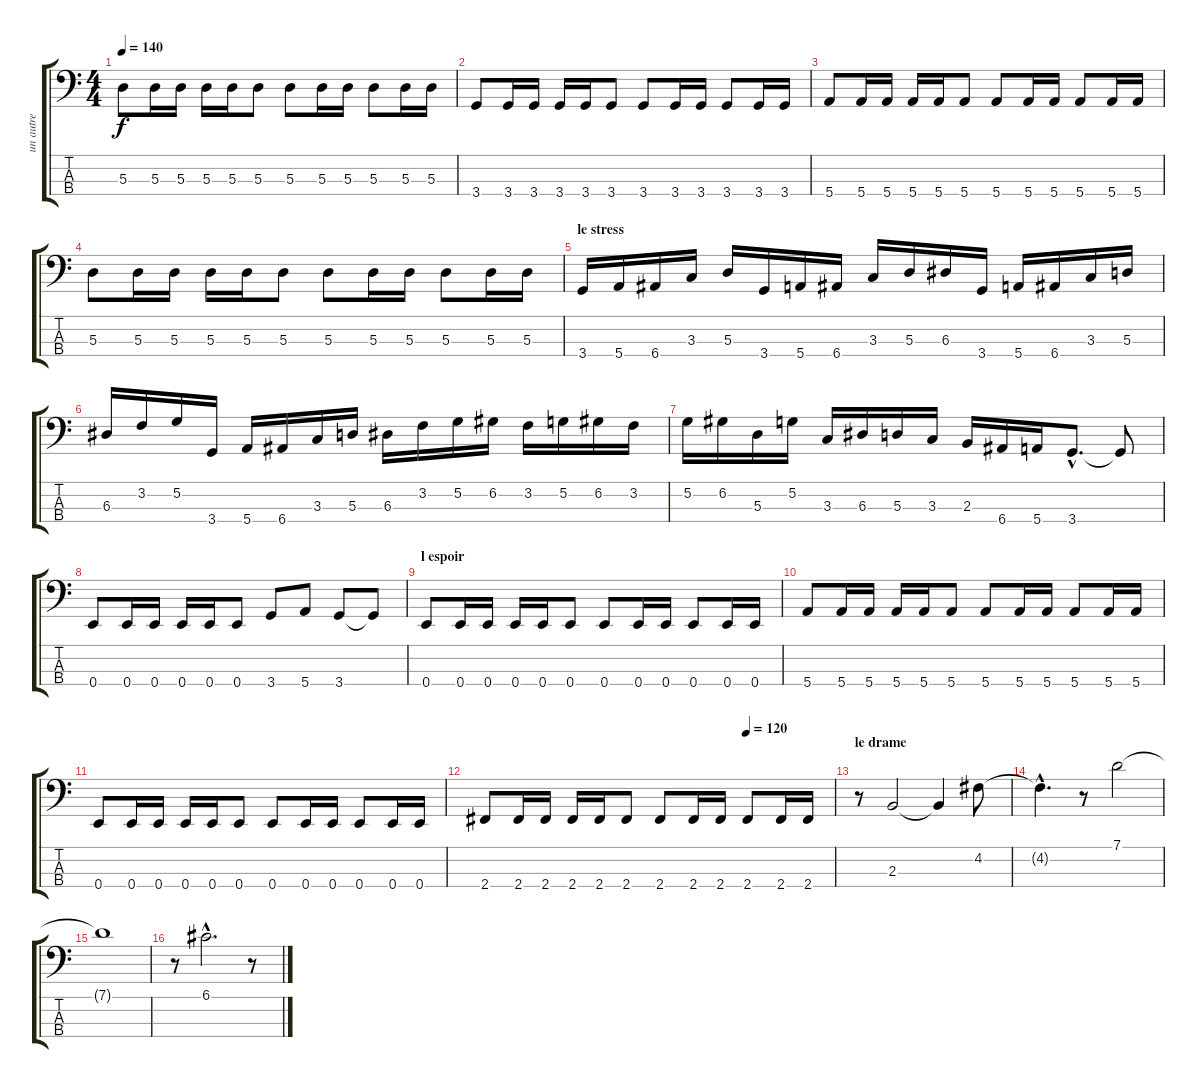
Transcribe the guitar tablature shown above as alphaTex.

\track ("un autre" "un autre") {instrument electricbassfinger}
\staff {score tabs}
\tuning (G2 D2 A1 E1) {hide}
\ts (4 4)
\tempo 140
\clef f4
\ks c
5.3.8{dy f} 5.3.16 5.3.16 5.3.16 5.3.16 5.3.8 5.3.8 5.3.16 5.3.16 5.3.8 5.3.16 5.3.16 |
3.4.8 3.4.16 3.4.16 3.4.16 3.4.16 3.4.8 3.4.8 3.4.16 3.4.16 3.4.8 3.4.16 3.4.16 |
5.4.8 5.4.16 5.4.16 5.4.16 5.4.16 5.4.8 5.4.8 5.4.16 5.4.16 5.4.8 5.4.16 5.4.16 |
5.3.8 5.3.16 5.3.16 5.3.16 5.3.16 5.3.8 5.3.8 5.3.16 5.3.16 5.3.8 5.3.16 5.3.16 |
\section ("" "le stress")
3.4.16 5.4.16 6.4.16 3.3.16 5.3.16 3.4.16 5.4.16 6.4.16 3.3.16 5.3.16 6.3.16 3.4.16 5.4.16 6.4.16 3.3.16 5.3.16 |
6.3.16 3.2.16 5.2.16 3.4.16 5.4.16 6.4.16 3.3.16 5.3.16 6.3.16 3.2.16 5.2.16 6.2.16 3.2.16 5.2.16 6.2.16 3.2.16 |
5.2.16 6.2.16 5.3.16 5.2.16 3.3.16 6.3.16 5.3.16 3.3.16 2.3.16 6.4.16 5.4.16 3.4{hac}.8{d} 3.4{t}.8 |
0.4.8 0.4.16 0.4.16 0.4.16 0.4.16 0.4.8 3.4.8 5.4.8 3.4.8 3.4{t}.8 |
\section ("" "l espoir")
0.4.8 0.4.16 0.4.16 0.4.16 0.4.16 0.4.8 0.4.8 0.4.16 0.4.16 0.4.8 0.4.16 0.4.16 |
5.4.8 5.4.16 5.4.16 5.4.16 5.4.16 5.4.8 5.4.8 5.4.16 5.4.16 5.4.8 5.4.16 5.4.16 |
0.4.8 0.4.16 0.4.16 0.4.16 0.4.16 0.4.8 0.4.8 0.4.16 0.4.16 0.4.8 0.4.16 0.4.16 |
\tempo (120 0.75)
2.4.8 2.4.16 2.4.16 2.4.16 2.4.16 2.4.8 2.4.8 2.4.16 2.4.16 2.4.8 2.4.16 2.4.16 |
\section ("" "le drame")
r.8 2.3.2 2.3{t}.4 4.2.8 |
4.2{hac t}.4{d} r.8 7.1.2 |
7.1{t}.1 |
r.8 6.1{hac}.2{d} r.8
